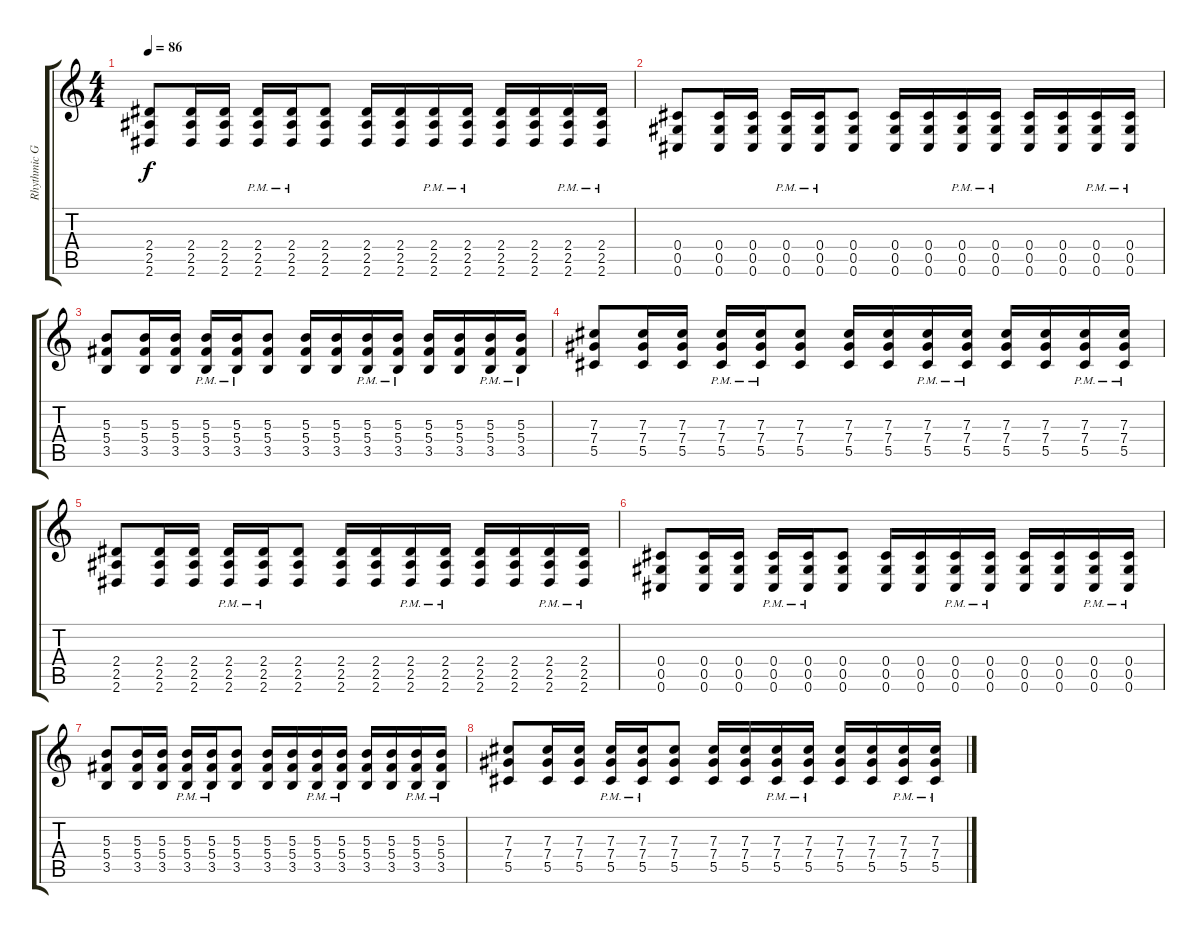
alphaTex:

\track ("Rhythmic Guitar" "Rhythmic G") {instrument distortionguitar}
\staff {score tabs}
\tuning (Eb4 Bb3 Gb3 Db3 Ab2 Db2) {hide}
\ts (4 4)
\tempo 86
\clef g2
\ks c
(2.4 2.5 2.6).8{dy f} (2.4 2.5 2.6).16 (2.4 2.5 2.6).16 (2.4{pm} 2.5{pm} 2.6{pm}).16 (2.4{pm} 2.5{pm} 2.6{pm}).16 (2.4 2.5 2.6).8 (2.4 2.5 2.6).16 (2.4 2.5 2.6).16 (2.4{pm} 2.5{pm} 2.6{pm}).16 (2.4{pm} 2.5{pm} 2.6{pm}).16 (2.4 2.5 2.6).16 (2.4 2.5 2.6).16 (2.4{pm} 2.5{pm} 2.6{pm}).16 (2.4{pm} 2.5{pm} 2.6{pm}).16 |
(0.4 0.5 0.6).8 (0.4 0.5 0.6).16 (0.4 0.5 0.6).16 (0.4{pm} 0.5{pm} 0.6{pm}).16 (0.4{pm} 0.5{pm} 0.6{pm}).16 (0.4 0.5 0.6).8 (0.4 0.5 0.6).16 (0.4 0.5 0.6).16 (0.4{pm} 0.5{pm} 0.6{pm}).16 (0.4{pm} 0.5{pm} 0.6{pm}).16 (0.4 0.5 0.6).16 (0.4 0.5 0.6).16 (0.4{pm} 0.5{pm} 0.6{pm}).16 (0.4{pm} 0.5{pm} 0.6{pm}).16 |
(5.3 5.4 3.5).8 (5.3 5.4 3.5).16 (5.3 5.4 3.5).16 (5.3{pm} 5.4{pm} 3.5{pm}).16 (5.3{pm} 5.4{pm} 3.5{pm}).16 (5.3 5.4 3.5).8 (5.3 5.4 3.5).16 (5.3 5.4 3.5).16 (5.3{pm} 5.4{pm} 3.5{pm}).16 (5.3{pm} 5.4{pm} 3.5{pm}).16 (5.3 5.4 3.5).16 (5.3 5.4 3.5).16 (5.3{pm} 5.4{pm} 3.5{pm}).16 (5.3{pm} 5.4{pm} 3.5{pm}).16 |
(7.3 7.4 5.5).8 (7.3 7.4 5.5).16 (7.3 7.4 5.5).16 (7.3{pm} 7.4{pm} 5.5{pm}).16 (7.3{pm} 7.4{pm} 5.5{pm}).16 (7.3 7.4 5.5).8 (7.3 7.4 5.5).16 (7.3 7.4 5.5).16 (7.3{pm} 7.4{pm} 5.5{pm}).16 (7.3{pm} 7.4{pm} 5.5{pm}).16 (7.3 7.4 5.5).16 (7.3 7.4 5.5).16 (7.3{pm} 7.4{pm} 5.5{pm}).16 (7.3{pm} 7.4{pm} 5.5{pm}).16 |
(2.4 2.5 2.6).8 (2.4 2.5 2.6).16 (2.4 2.5 2.6).16 (2.4{pm} 2.5{pm} 2.6{pm}).16 (2.4{pm} 2.5{pm} 2.6{pm}).16 (2.4 2.5 2.6).8 (2.4 2.5 2.6).16 (2.4 2.5 2.6).16 (2.4{pm} 2.5{pm} 2.6{pm}).16 (2.4{pm} 2.5{pm} 2.6{pm}).16 (2.4 2.5 2.6).16 (2.4 2.5 2.6).16 (2.4{pm} 2.5{pm} 2.6{pm}).16 (2.4{pm} 2.5{pm} 2.6{pm}).16 |
(0.4 0.5 0.6).8 (0.4 0.5 0.6).16 (0.4 0.5 0.6).16 (0.4{pm} 0.5{pm} 0.6{pm}).16 (0.4{pm} 0.5{pm} 0.6{pm}).16 (0.4 0.5 0.6).8 (0.4 0.5 0.6).16 (0.4 0.5 0.6).16 (0.4{pm} 0.5{pm} 0.6{pm}).16 (0.4{pm} 0.5{pm} 0.6{pm}).16 (0.4 0.5 0.6).16 (0.4 0.5 0.6).16 (0.4{pm} 0.5{pm} 0.6{pm}).16 (0.4{pm} 0.5{pm} 0.6{pm}).16 |
(5.3 5.4 3.5).8 (5.3 5.4 3.5).16 (5.3 5.4 3.5).16 (5.3{pm} 5.4{pm} 3.5{pm}).16 (5.3{pm} 5.4{pm} 3.5{pm}).16 (5.3 5.4 3.5).8 (5.3 5.4 3.5).16 (5.3 5.4 3.5).16 (5.3{pm} 5.4{pm} 3.5{pm}).16 (5.3{pm} 5.4{pm} 3.5{pm}).16 (5.3 5.4 3.5).16 (5.3 5.4 3.5).16 (5.3{pm} 5.4{pm} 3.5{pm}).16 (5.3{pm} 5.4{pm} 3.5{pm}).16 |
(7.3 7.4 5.5).8 (7.3 7.4 5.5).16 (7.3 7.4 5.5).16 (7.3{pm} 7.4{pm} 5.5{pm}).16 (7.3{pm} 7.4{pm} 5.5{pm}).16 (7.3 7.4 5.5).8 (7.3 7.4 5.5).16 (7.3 7.4 5.5).16 (7.3{pm} 7.4{pm} 5.5{pm}).16 (7.3{pm} 7.4{pm} 5.5{pm}).16 (7.3 7.4 5.5).16 (7.3 7.4 5.5).16 (7.3{pm} 7.4{pm} 5.5{pm}).16 (7.3{pm} 7.4{pm} 5.5{pm}).16
